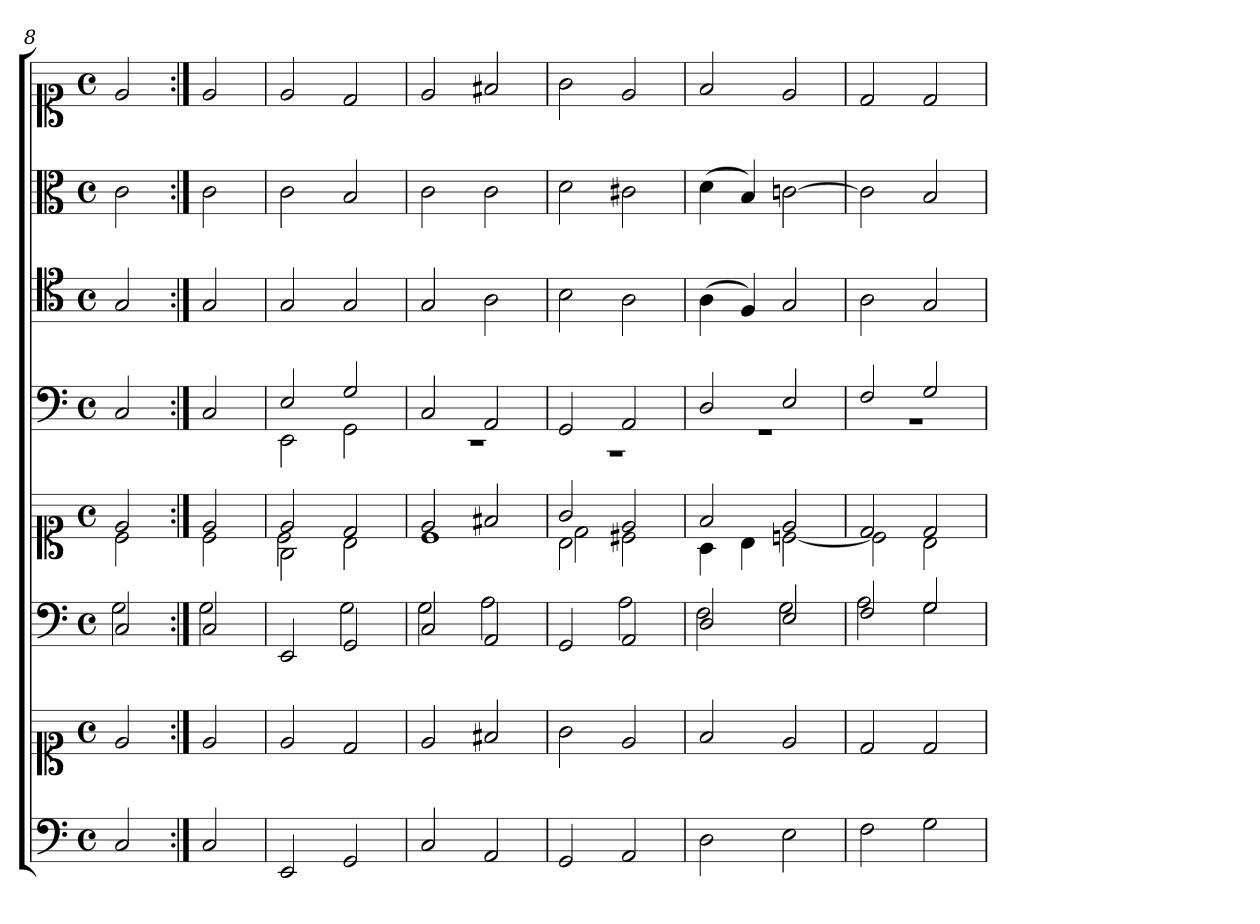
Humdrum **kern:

**kern	**kern	**kern	**kern	**kern	**kern	**kern	**kern
*part6	*part6	*part5	*part5	*part4	*part3	*part2	*part1
*staff8	*staff7	*staff6	*staff5	*staff4	*staff3	*staff2	*staff1
*clefF4	*clefC1	*clefF4	*clefC1	*clefF4	*clefC4	*clefC3	*clefC1
*k[]	*k[]	*k[]	*k[]	*k[]	*k[]	*k[]	*k[]
*M4/4	*M4/4	*M4/4	*M4/4	*M4/4	*M4/4	*M4/4	*M4/4
*met(c)	*met(c)	*met(c)	*met(c)	*met(c)	*met(c)	*met(c)	*met(c)
=8	=8	=8	=8	=8	=8	=8	=8
*	*	*^	*^	*	*	*	*
2C	2e	2C	2G	2e	2c	2C	2G	2c	2e
=9:|!	=9:|!	=9:|!	=9:|!	=9:|!	=9:|!	=9:|!	=9:|!	=9:|!	=9:|!
2C	2e	2C	2G	2e	2c	2C	2G	2c	2e
=10	=10	=10	=10	=10	=10	=10	=10	=10	=10
*	*	*	*	*	*^	*^	*	*	*
2EE	2e	2EE	2ryy	2e	2G	2c\	2E	2EE	2G	2c	2e
2GG	2d	2GG	2G	2d	2ryy	2B\	2G	2GG	2G	2B	2d
*	*	*	*	*	*v	*v	*	*	*	*	*
=11	=11	=11	=11	=11	=11	=11	=11	=11	=11	=11
2C	2e	2C	2G	2e	1c	2C	1r	2G	2c	2e
2AA	2f#X	2AA	2A	2f#X	.	2AA	.	2A	2c	2f#X
=12	=12	=12	=12	=12	=12	=12	=12	=12	=12	=12
*	*	*	*	*	*^	*	*	*	*	*
2GG	2g	2GG	2ryy	2g	2B	2d\	2GG	1r	2B	2d	2g
2AA	2e	2AA	2A	2e	2ryy	2c#X\	2AA	.	2A	2c#X	2e
*	*	*	*	*	*v	*v	*	*	*	*	*
=13	=13	=13	=13	=13	=13	=13	=13	=13	=13	=13
2D	2f	2D	2F	2f	4A	2D	1r	(4A	(4d	2f
.	.	.	.	.	4B	.	.	4F)	4B)	.
2E	2e	2E	2G	2e	[2cn	2E	.	2G	[2cn	2e
=14	=14	=14	=14	=14	=14	=14	=14	=14	=14	=14
2F	2d	2F	2A	2d	2c]	2F	1r	2A	2c]	2d
2G	2d	2G	2G	2d	2B	2G	.	2G	2B	2d
*	*	*v	*v	*	*	*v	*v	*	*	*
*	*	*	*v	*v	*	*	*	*
=	=	=	=	=	=	=	=
*-	*-	*-	*-	*-	*-	*-	*-
